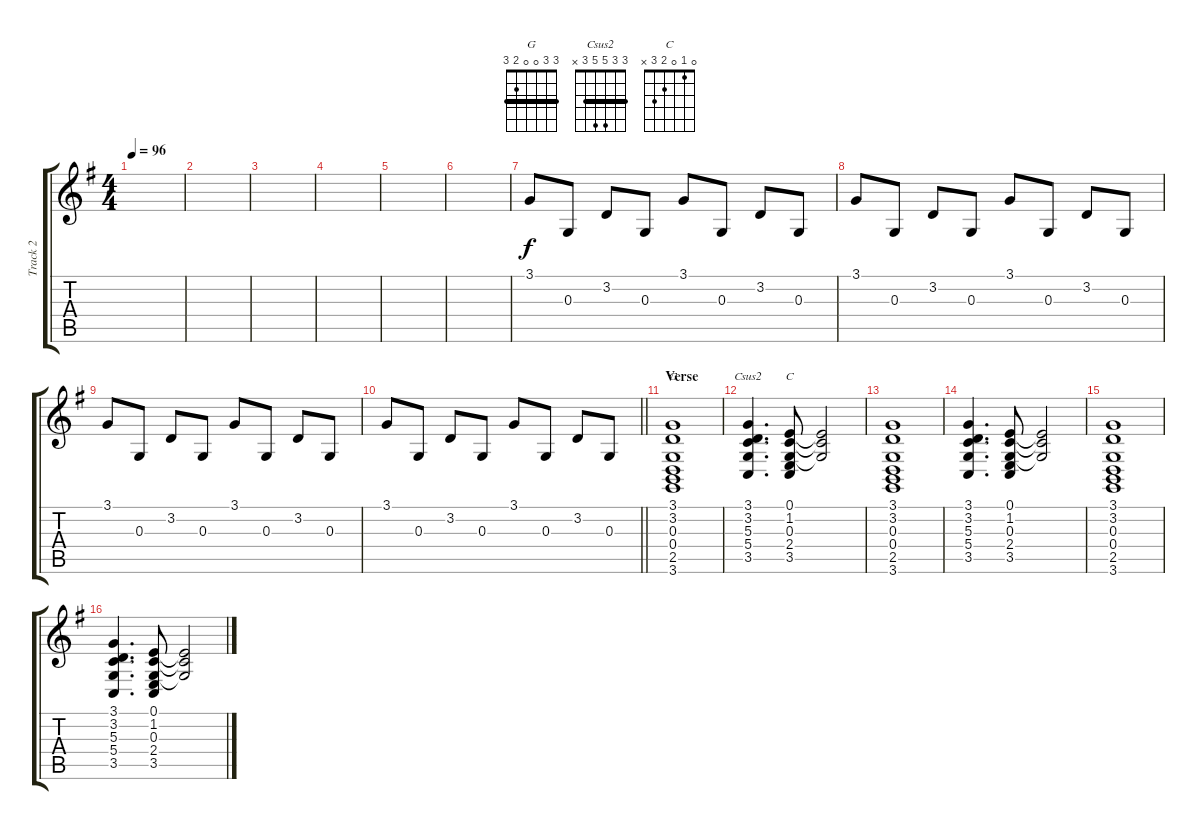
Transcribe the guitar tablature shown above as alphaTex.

\track ("Track 2" "Track 2") {instrument electricgrandpiano}
\staff {score tabs}
\tuning (E4 B3 G3 D3 A2 E2) {hide}
\chord ("G" 3 3 0 0 2 3) {barre 3}
\chord ("Csus2" 3 3 5 5 3 x) {barre 3}
\chord ("C" 0 1 0 2 3 x)
\ts (4 4)
\tempo 96
\clef g2
\ks g
|
|
|
|
|
|
3.1.8 0.3.8 3.2.8 0.3.8 3.1.8 0.3.8 3.2.8 0.3.8 |
3.1.8 0.3.8 3.2.8 0.3.8 3.1.8 0.3.8 3.2.8 0.3.8 |
3.1.8 0.3.8 3.2.8 0.3.8 3.1.8 0.3.8 3.2.8 0.3.8 |
\barLineRight lightlight
3.1.8 0.3.8 3.2.8 0.3.8 3.1.8 0.3.8 3.2.8 0.3.8 |
\section ("" "Verse")
(3.1 3.2 0.3 0.4 2.5 3.6).1{ch "G"} |
(3.1 3.2 5.3 5.4 3.5).4{d ch "Csus2"} (0.1 1.2 0.3 2.4 3.5).8{ch "C"} (0.1{t} 1.2{t} 0.3{t}).2 |
(3.1 3.2 0.3 0.4 2.5 3.6).1 |
(3.1 3.2 5.3 5.4 3.5).4{d} (0.1 1.2 0.3 2.4 3.5).8 (0.1{t} 1.2{t} 0.3{t}).2 |
(3.1 3.2 0.3 0.4 2.5 3.6).1 |
(3.1 3.2 5.3 5.4 3.5).4{d} (0.1 1.2 0.3 2.4 3.5).8 (0.1{t} 1.2{t} 0.3{t}).2
